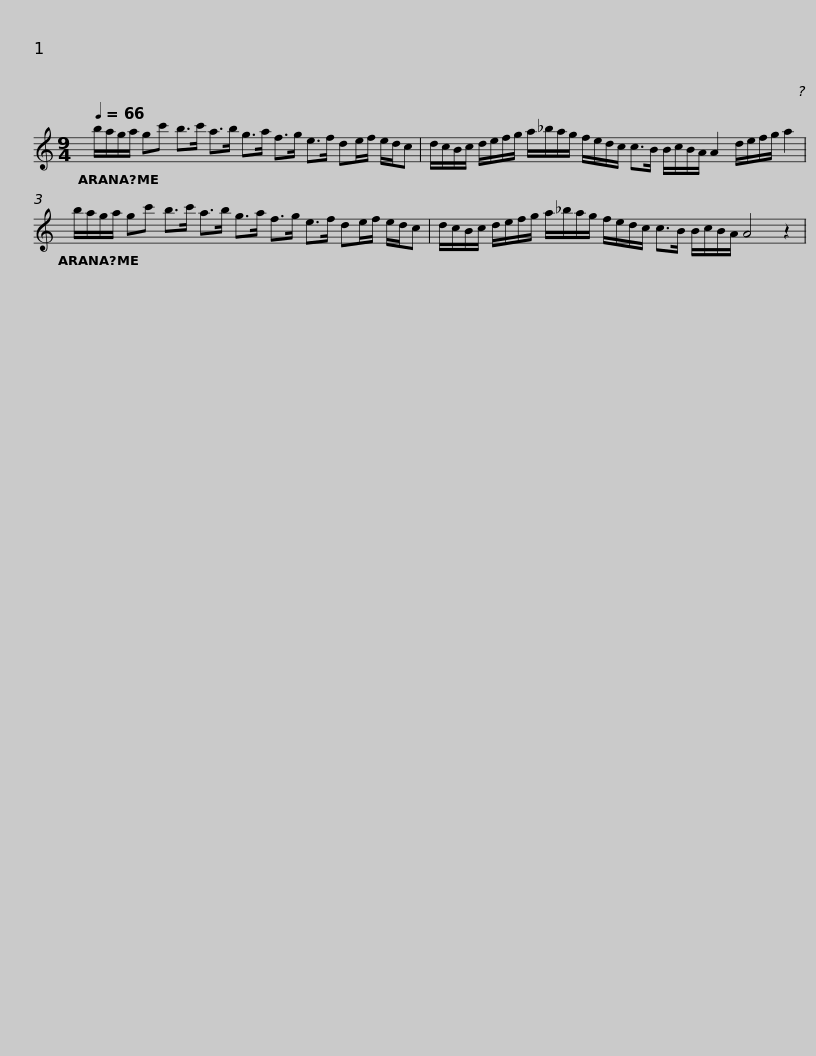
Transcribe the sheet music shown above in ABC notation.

X:1
L:1/8
Q:1/4=66
M:9/4
I:linebreak $
K:C
V:1 treble
V:1
 b/a/g/a/ gc' b>c' a>b g>a f>g e>f de/f/ e/d/c |$ d/c/B/c/ d/e/f/g/ a/_b/a/g/ f/e/d/c/ c>B B/c/B/A/ A2 d/e/f/g/ a2 |$ b/a/g/a/ gc' b>c' a>b g>a f>g e>f de/f/ e/d/c |$ d/c/B/c/ d/e/f/g/ a/_b/a/g/ f/e/d/c/ c>B B/c/B/A/ A4 z2 | %4
